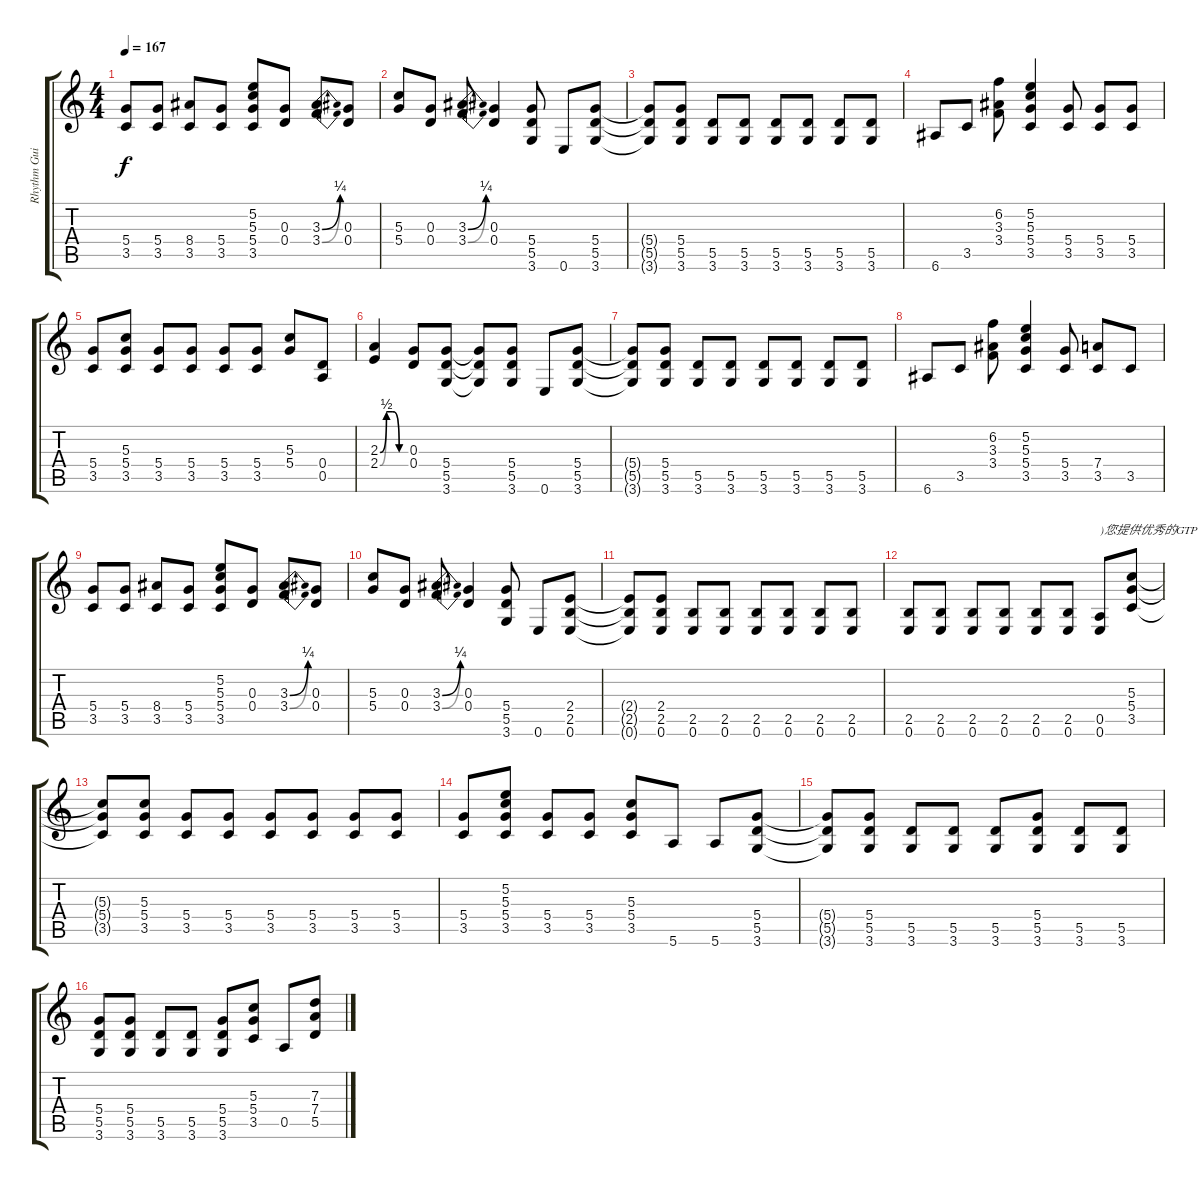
\track ("Rhythm Guitar 1" "Rhythm Gui") {instrument overdrivenguitar}
\staff {score tabs}
\tuning (E4 B3 G3 D3 A2 E2) {hide}
\ts (4 4)
\tempo 167
\clef g2
\ks c
(5.4 3.5).8{dy f} (5.4 3.5).8 (8.4 3.5).8 (5.4 3.5).8 (5.2 5.3 5.4 3.5).8 (0.3 0.4).8 (3.3{be (bend 0 0 60 1)} 3.4{be (bend 0 0 60 1)}).8 (0.3 0.4).8 |
(5.3 5.4).8 (0.3 0.4).8 (3.3{be (bend 0 0 60 1)} 3.4{be (bend 0 0 60 1)}).8 (0.3 0.4).4 (5.4 5.5 3.6).8 0.6.8 (5.4 5.5 3.6).8 |
(5.4{t} 5.5{t} 3.6{t}).8 (5.4 5.5 3.6).8 (5.5 3.6).8 (5.5 3.6).8 (5.5 3.6).8 (5.5 3.6).8 (5.5 3.6).8 (5.5 3.6).8 |
6.6.8 3.5.8 (6.2 3.3 3.4).8 (5.2 5.3 5.4 3.5).4 (5.4 3.5).8 (5.4 3.5).8 (5.4 3.5).8 |
(5.4 3.5).8 (5.3 5.4 3.5).8 (5.4 3.5).8 (5.4 3.5).8 (5.4 3.5).8 (5.4 3.5).8 (5.3 5.4).8 (0.4 0.5).8 |
(2.3{be (custom 0 0 15 2 30 2 45 0 60 0)} 2.4{be (custom 0 0 15 2 30 2 45 0 60 0)}).4 (0.3 0.4).8 (5.4 5.5 3.6).8 (5.4{t} 5.5{t} 3.6{t}).8 (5.4 5.5 3.6).8 0.6.8 (5.4 5.5 3.6).8 |
(5.4{t} 5.5{t} 3.6{t}).8 (5.4 5.5 3.6).8 (5.5 3.6).8 (5.5 3.6).8 (5.5 3.6).8 (5.5 3.6).8 (5.5 3.6).8 (5.5 3.6).8 |
6.6.8 3.5.8 (6.2 3.3 3.4).8 (5.2 5.3 5.4 3.5).4 (5.4 3.5).8 (7.4 3.5).8 3.5.8 |
(5.4 3.5).8 (5.4 3.5).8 (8.4 3.5).8 (5.4 3.5).8 (5.2 5.3 5.4 3.5).8 (0.3 0.4).8 (3.3{be (bend 0 0 60 1)} 3.4{be (bend 0 0 60 1)}).8 (0.3 0.4).8 |
(5.3 5.4).8 (0.3 0.4).8 (3.3{be (bend 0 0 60 1)} 3.4{be (bend 0 0 60 1)}).8 (0.3 0.4).4 (5.4 5.5 3.6).8 0.6.8 (2.4 2.5 0.6).8 |
(2.4{t} 2.5{t} 0.6{t}).8 (2.4 2.5 0.6).8 (2.5 0.6).8 (2.5 0.6).8 (2.5 0.6).8 (2.5 0.6).8 (2.5 0.6).8 (2.5 0.6).8 |
(2.5 0.6).8 (2.5 0.6).8 (2.5 0.6).8 (2.5 0.6).8 (2.5 0.6).8 (2.5 0.6).8 (0.5 0.6).8{txt ")您提供优秀的GTP"} (5.3 5.4 3.5).8 |
(5.3{t} 5.4{t} 3.5{t}).8 (5.3 5.4 3.5).8 (5.4 3.5).8 (5.4 3.5).8 (5.4 3.5).8 (5.4 3.5).8 (5.4 3.5).8 (5.4 3.5).8 |
(5.4 3.5).8 (5.2 5.3 5.4 3.5).8 (5.4 3.5).8 (5.4 3.5).8 (5.3 5.4 3.5).8 5.6.8 5.6.8 (5.4 5.5 3.6).8 |
(5.4{t} 5.5{t} 3.6{t}).8 (5.4 5.5 3.6).8 (5.5 3.6).8 (5.5 3.6).8 (5.5 3.6).8 (5.4 5.5 3.6).8 (5.5 3.6).8 (5.5 3.6).8 |
(5.4 5.5 3.6).8 (5.4 5.5 3.6).8 (5.5 3.6).8 (5.5 3.6).8 (5.4 5.5 3.6).8 (5.3 5.4 3.5).8 0.5.8 (7.3 7.4 5.5).8
